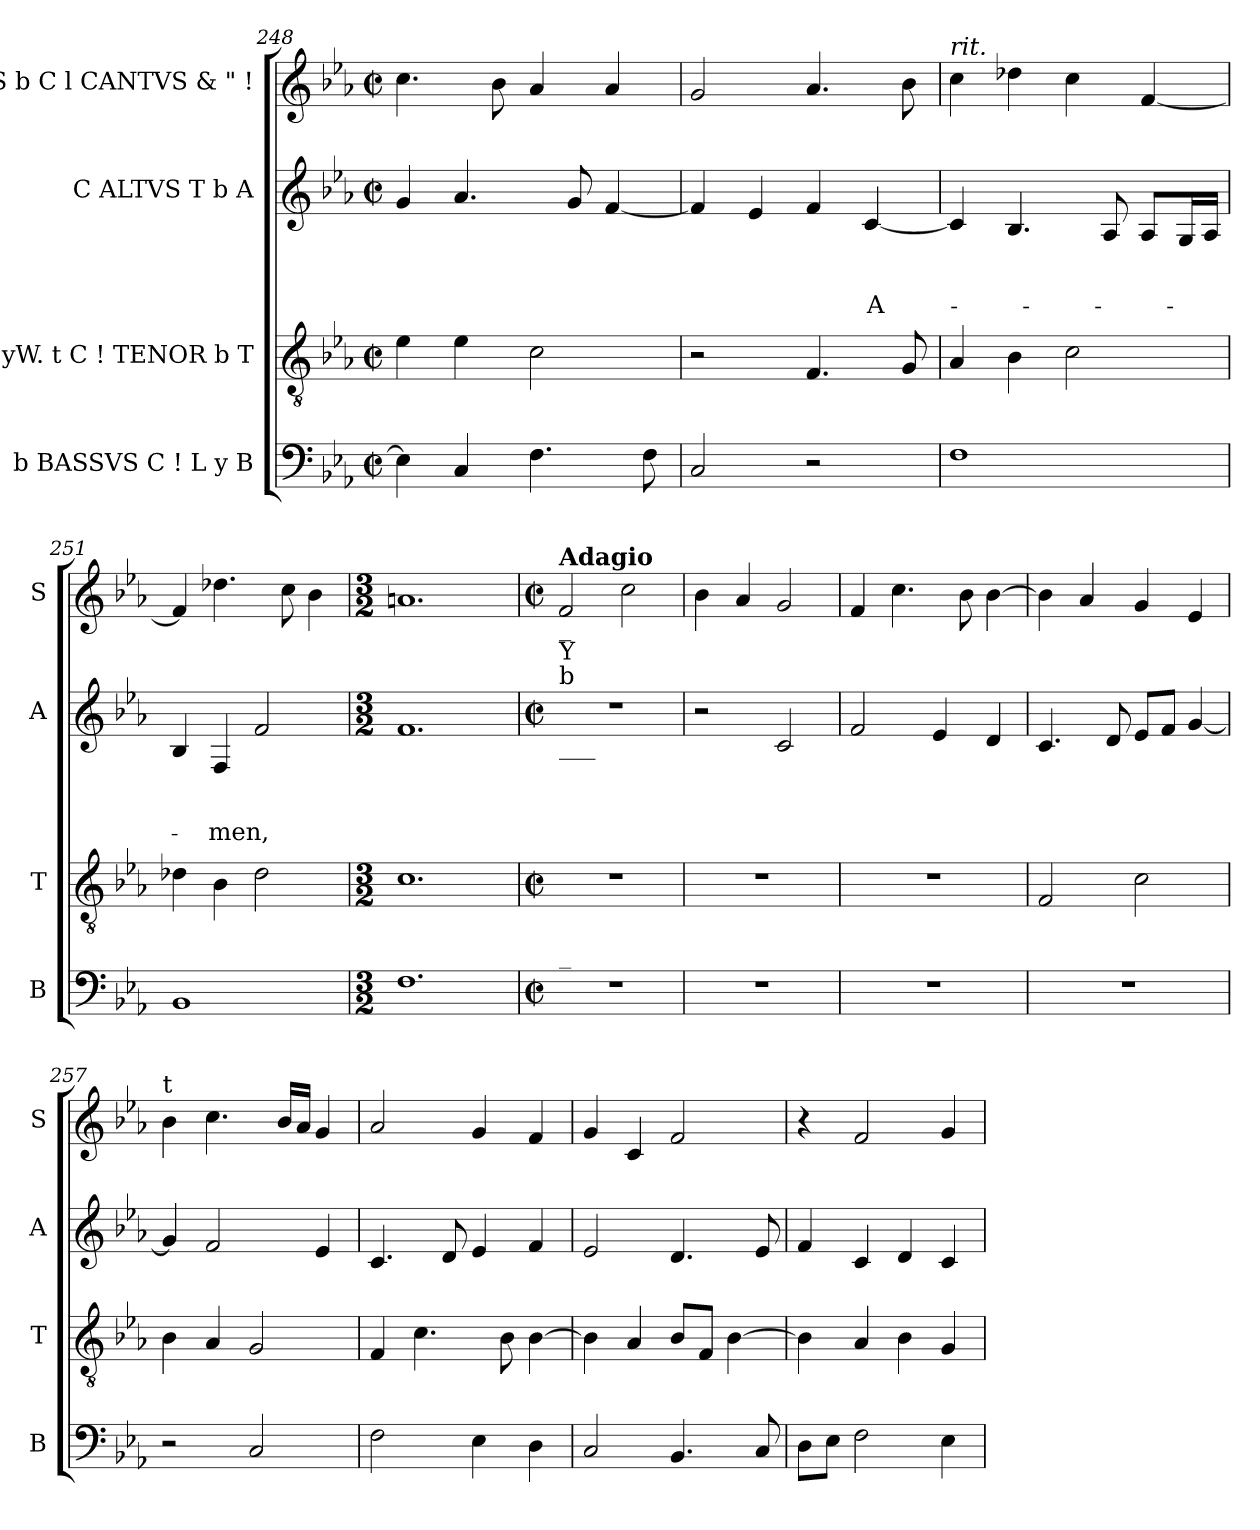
**kern	**kern	**kern	**text	**text	**text	**kern
*part4	*part3	*part2	*part2	*part2	*part2	*part1
*staff4	*staff3	*staff2	*staff2	*staff2	*staff2	*staff1
*I"b BASSVS C ! L y B	*I"yW. t C ! TENOR b T	*I"C ALTVS T b A	*	*	*	*I"S b C l CANTVS & " !
*I'B	*I'T	*I'A	*	*	*	*I'S
!!LO:LB:g=z
*clefF4	*clefGv2	*clefG2	*	*	*	*clefG2
*k[b-e-a-]	*k[b-e-a-]	*k[b-e-a-]	*	*	*	*k[b-e-a-]
*E-:	*E-:	*E-:	*	*	*	*E-:
*M2/2	*M2/2	*M2/2	*	*	*	*M2/2
*met(c|)	*met(c|)	*met(c|)	*	*	*	*met(c|)
=248	=248	=248	=248	=248	=248	=248
4E-\]	4e-\	4g/	.	.	.	4.cc\
4C/	4e-\	4.a-/	.	.	.	.
.	.	.	.	.	.	8b-\
4.F\	2c\	.	.	.	.	4a-/
.	.	8g/	.	.	.	.
.	.	[<4f/	.	.	.	4a-/
8F\	.	.	.	.	.	.
=249	=249	=249	=249	=249	=249	=249
2C/	2r	4f/]	.	.	.	2g/
.	.	4e-/	.	.	.	.
2r	4.F/	4f/	.	.	.	4.a-/
!	!	!	!	!	!LO:LY:b	!
.	.	[<4c/	.	.	A-	.
.	8G/	.	.	.	.	8b-\
=250	=250	=250	=250	=250	=250	=250
!	!	!	!	!	!	!LO:TX:a:i:t=rit.
1F	4A-/	4c/]	.	.	.	4cc\
.	4B-\	4.B-/	.	.	.	4dd-X\
.	2c\	.	.	.	.	4cc\
.	.	8A-/	.	.	.	.
.	.	8A-/L	.	.	.	[<4f/
.	.	16G/L	.	.	.	.
.	.	16A-/JJ	.	.	.	.
=251	=251	=251	=251	=251	=251	=251
1BB-	4d-X\	4B-/	.	.	.	4f/]
!	!	!	!	!	!LO:LY:b	!
.	4B-\	4F/	.	.	-men,	4.dd-X\
.	2d-\	2f/	.	.	.	.
.	.	.	.	.	.	8cc\
.	.	.	.	.	.	4b-\
=252	=252	=252	=252	=252	=252	=252
*M3/2	*M3/2	*M3/2	*	*	*	*M3/2
1.F	1.c	1.f	.	.	.	1.an
!!LO:PB:g=z
=253!	=253!	=253!	=253!	=253!	=253!	=253!
*M2/2	*M2/2	*M2/2	*	*	*	*M2/2
*met(c|)	*met(c|)	*met(c|)	*	*	*	*met(c|)
*	*	*	*	*	*	*MM92
!	!	!	!	!	!	!LO:TX:a:B:t=Adagio
!	!	!	!	!	!	!LO:TX:b:t=_
!	!	!	!	!	!	!LO:TX:b:t=Y
!	!	!LO:TX:b:t=___	!	!	!	!
!	!	!LO:TX:a:t=b	!	!	!	!
!LO:TX:a:t=_	!	!	!	!	!	!
1r	1r	1r	.	.	.	2f/
.	.	.	.	.	.	2cc\
=254	=254	=254	=254	=254	=254	=254
1r	1r	2r	.	.	.	4b-\
.	.	.	.	.	.	4a-/
.	.	2c/	.	.	.	2g/
=255	=255	=255	=255	=255	=255	=255
1r	1r	2f/	.	.	.	4f/
.	.	.	.	.	.	4.cc\
.	.	4e-/	.	.	.	.
.	.	.	.	.	.	8b-\
.	.	4d/	.	.	.	[>4b-\
=256	=256	=256	=256	=256	=256	=256
1r	2F/	4.c/	.	.	.	4b-\]
.	.	.	.	.	.	4a-/
.	.	8d/	.	.	.	.
.	2c\	8e-/L	.	.	.	4g/
.	.	8f/J	.	.	.	.
.	.	[<4g/	.	.	.	4e-/
!!LO:LB:g=z
=257	=257	=257	=257	=257	=257	=257
!	!	!	!	!	!	!LO:TX:a:t=t
2r	4B-\	4g/]	.	.	.	4b-\
.	4A-/	2f/	.	.	.	4.cc\
2C/	2G/	.	.	.	.	.
.	.	.	.	.	.	16b-/LL
.	.	.	.	.	.	16a-/JJ
.	.	4e-/	.	.	.	4g/
=258	=258	=258	=258	=258	=258	=258
2F\	4F/	4.c/	.	.	.	2a-/
.	4.c\	.	.	.	.	.
.	.	8d/	.	.	.	.
4E-\	.	4e-/	.	.	.	4g/
.	8B-\	.	.	.	.	.
4D\	[>4B-\	4f/	.	.	.	4f/
=259	=259	=259	=259	=259	=259	=259
2C/	4B-\]	2e-/	.	.	.	4g/
.	4A-/	.	.	.	.	4c/
4.BB-/	8B-/L	4.d/	.	.	.	2f/
.	8F/J	.	.	.	.	.
.	[>4B-\	.	.	.	.	.
8C/	.	8e-/	.	.	.	.
=260	=260	=260	=260	=260	=260	=260
8D\L	4B-\]	4f/	.	.	.	4r
8E-\J	.	.	.	.	.	.
2F\	4A-/	4c/	.	.	.	2f/
.	4B-\	4d/	.	.	.	.
4E-\	4G/	4c/	.	.	.	4g/
=	=	=	=	=	=	=
*-	*-	*-	*-	*-	*-	*-
